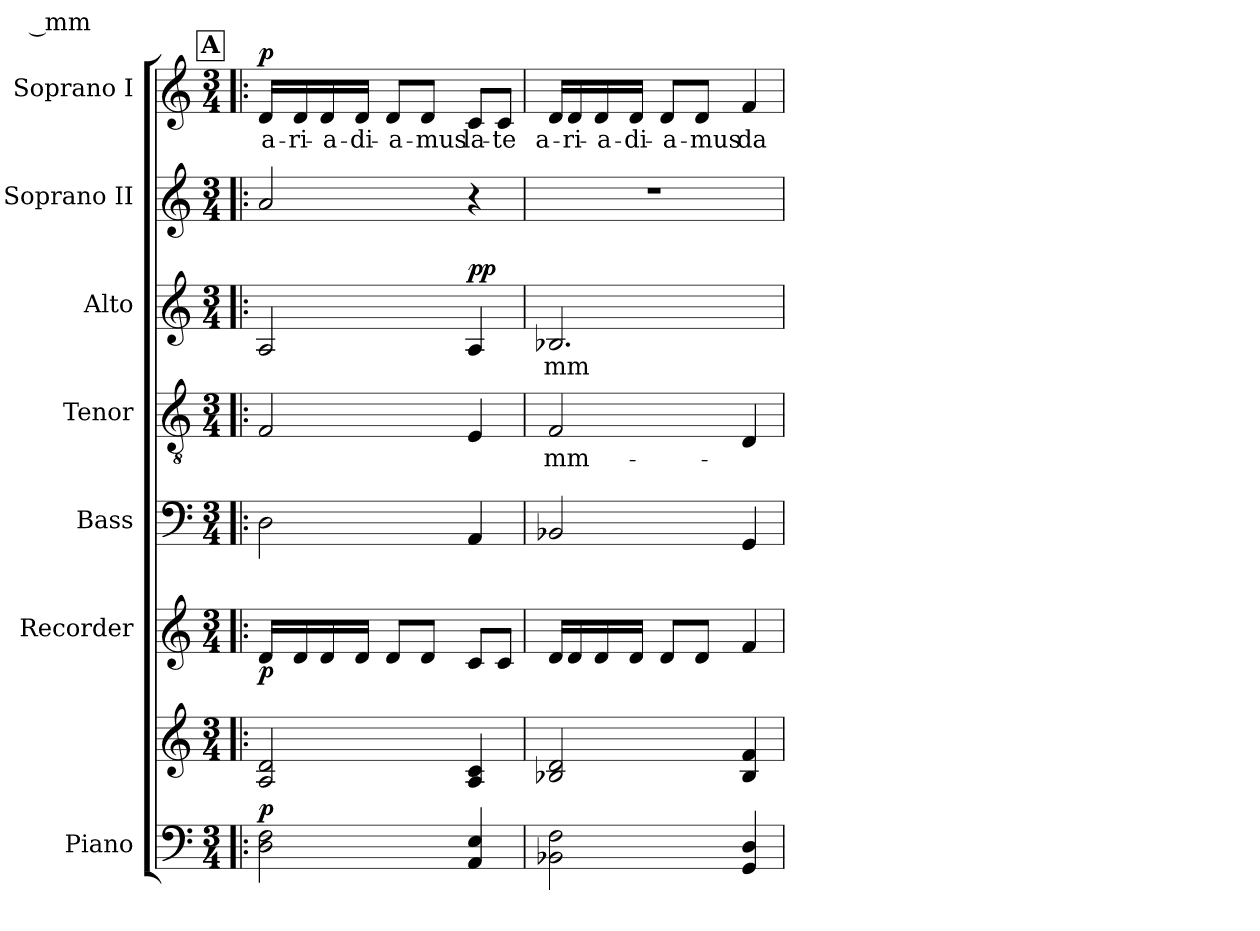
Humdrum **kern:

**kern	**kern	**dynam	**kern	**dynam	**kern	**text	**kern	**text	**kern	**text	**dynam	**kern	**kern	**text	**dynam
*part7	*part7	*part7	*part6	*part6	*part5	*part5	*part4	*part4	*part3	*part3	*part3	*part2	*part1	*part1	*part1
*staff8	*staff7	*staff7/8	*staff6	*staff6	*staff5	*staff5	*staff4	*staff4	*staff3	*staff3	*staff3	*staff2	*staff1	*staff1	*staff1
*I"Piano	*	*	*I"Recorder	*	*I"Bass	*	*I"Tenor	*	*I"Alto	*	*	*I"Soprano II	*I"Soprano I	*	*
*I'Pno.	*	*	*I'R.	*	*I'B.	*	*I'T.	*	*I'A.	*	*	*I'S.2	*I'S.1	*	*
!!LO:LB:g=z
*clefF4	*clefG2	*	*clefG2	*	*clefF4	*	*clefGv2	*	*clefG2	*	*	*clefG2	*clefG2	*	*
*k[]	*k[]	*	*k[]	*	*k[]	*	*k[]	*	*k[]	*	*	*k[]	*k[]	*	*
*M3/4	*M3/4	*	*M3/4	*	*M3/4	*	*M3/4	*	*M3/4	*	*	*M3/4	*M3/4	*	*
!!LO:REH:place=s1:a:B:fs=14.1111:t=A
=5!|:	=5!|:	=5!|:	=5!|:	=5!|:	=5!|:	=5!|:	=5!|:	=5!|:	=5!|:	=5!|:	=5!|:	=5!|:	=5!|:	=5!|:	=5!|:
!	!	!LO:DY:a=2	!	!LO:DY:b	!	!	!	!	!	!	!	!	!	!	!LO:DY:b
2D\ 2F\	2A/ 2d/	p	16d/LL	p	2D\	.	2F/	.	2A/	.	.	2a/	16d/LL	a-	p
.	.	.	16d/	.	.	.	.	.	.	.	.	.	16d/	-ri-	.
.	.	.	16d/	.	.	.	.	.	.	.	.	.	16d/	-a-	.
.	.	.	16d/JJ	.	.	.	.	.	.	.	.	.	16d/JJ	-di-	.
.	.	.	8d/L	.	.	.	.	.	.	.	.	.	8d/L	-a-	.
.	.	.	8d/J	.	.	.	.	.	.	.	.	.	8d/J	-mus	.
!	!	!	!	!	!	!	!	!	!	!	!LO:DY:a	!	!	!	!
4AA/ 4E/	4A/ 4c/	.	8c/L	.	4AA/	_mm	4E/	.	4A/	.	pp	4r	8c/L	la-	.
.	.	.	8c/J	.	.	.	.	.	.	.	.	.	8c/J	-te	.
=6	=6	=6	=6	=6	=6	=6	=6	=6	=6	=6	=6	=6	=6	=6	=6
2BB-X\ 2F\	2B-X/ 2d/	.	16d/LL	.	2BB-X/	.	2F/	mm-	2.B-X/	-mm-	.	2.r	16d/LL	a-	.
.	.	.	16d/	.	.	.	.	.	.	.	.	.	16d/	-ri-	.
.	.	.	16d/	.	.	.	.	.	.	.	.	.	16d/	-a-	.
.	.	.	16d/JJ	.	.	.	.	.	.	.	.	.	16d/JJ	-di-	.
.	.	.	8d/L	.	.	.	.	.	.	.	.	.	8d/L	-a-	.
.	.	.	8d/J	.	.	.	.	.	.	.	.	.	8d/J	-mus	.
4GG/ 4D/	4B-/ 4f/	.	4f/	.	4GG/	.	4D/	.	.	.	.	.	4f/	da	.
=	=	=	=	=	=	=	=	=	=	=	=	=	=	=	=
*-	*-	*-	*-	*-	*-	*-	*-	*-	*-	*-	*-	*-	*-	*-	*-
